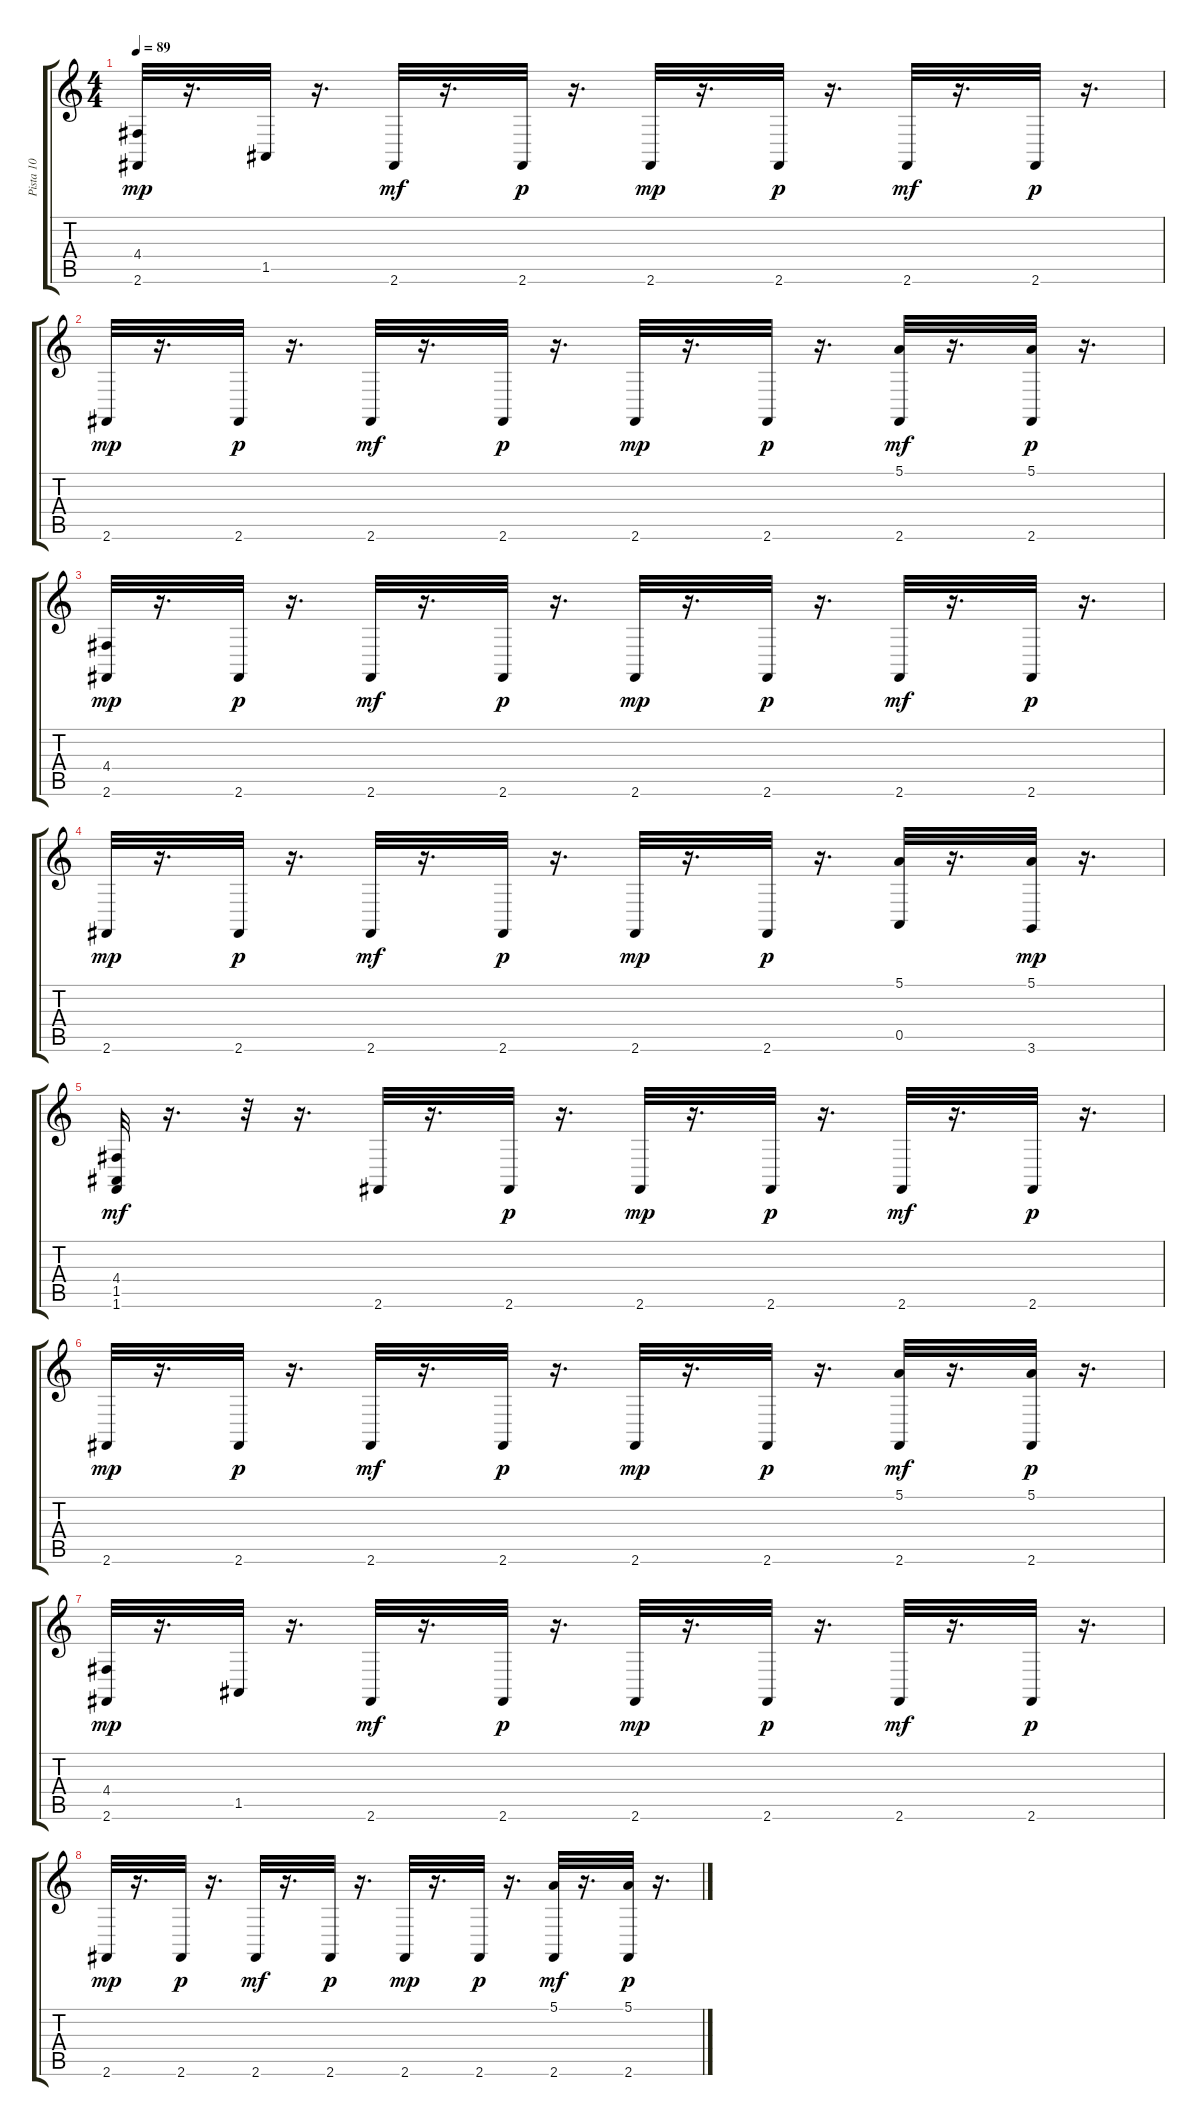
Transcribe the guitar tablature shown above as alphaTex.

\track ("Pista 10" "Pista 10") {instrument brightacousticpiano}
\staff {score tabs}
\tuning (E4 B3 G3 D3 A2 E2) {hide}
\ts (4 4)
\tempo 89
\clef g2
\ks c
(4.4 2.6).32{dy mp} r.16{d} 1.5.32 r.16{d} 2.6.32{dy mf} r.16{d} 2.6.32{dy p} r.16{d} 2.6.32{dy mp} r.16{d} 2.6.32{dy p} r.16{d} 2.6.32{dy mf} r.16{d} 2.6.32{dy p} r.16{d} |
2.6.32{dy mp} r.16{d} 2.6.32{dy p} r.16{d} 2.6.32{dy mf} r.16{d} 2.6.32{dy p} r.16{d} 2.6.32{dy mp} r.16{d} 2.6.32{dy p} r.16{d} (5.1 2.6).32{dy mf} r.16{d} (5.1 2.6).32{dy p} r.16{d} |
(4.4 2.6).32{dy mp} r.16{d} 2.6.32{dy p} r.16{d} 2.6.32{dy mf} r.16{d} 2.6.32{dy p} r.16{d} 2.6.32{dy mp} r.16{d} 2.6.32{dy p} r.16{d} 2.6.32{dy mf} r.16{d} 2.6.32{dy p} r.16{d} |
2.6.32{dy mp} r.16{d} 2.6.32{dy p} r.16{d} 2.6.32{dy mf} r.16{d} 2.6.32{dy p} r.16{d} 2.6.32{dy mp} r.16{d} 2.6.32{dy p} r.16{d} (5.1 0.5).32 r.16{d} (5.1 3.6).32{dy mp} r.16{d} |
(4.4 1.5 1.6).32{dy mf} r.16{d} r.32 r.16{d} 2.6.32 r.16{d} 2.6.32{dy p} r.16{d} 2.6.32{dy mp} r.16{d} 2.6.32{dy p} r.16{d} 2.6.32{dy mf} r.16{d} 2.6.32{dy p} r.16{d} |
2.6.32{dy mp} r.16{d} 2.6.32{dy p} r.16{d} 2.6.32{dy mf} r.16{d} 2.6.32{dy p} r.16{d} 2.6.32{dy mp} r.16{d} 2.6.32{dy p} r.16{d} (5.1 2.6).32{dy mf} r.16{d} (5.1 2.6).32{dy p} r.16{d} |
(4.4 2.6).32{dy mp} r.16{d} 1.5.32 r.16{d} 2.6.32{dy mf} r.16{d} 2.6.32{dy p} r.16{d} 2.6.32{dy mp} r.16{d} 2.6.32{dy p} r.16{d} 2.6.32{dy mf} r.16{d} 2.6.32{dy p} r.16{d} |
2.6.32{dy mp} r.16{d} 2.6.32{dy p} r.16{d} 2.6.32{dy mf} r.16{d} 2.6.32{dy p} r.16{d} 2.6.32{dy mp} r.16{d} 2.6.32{dy p} r.16{d} (5.1 2.6).32{dy mf} r.16{d} (5.1 2.6).32{dy p} r.16{d}
